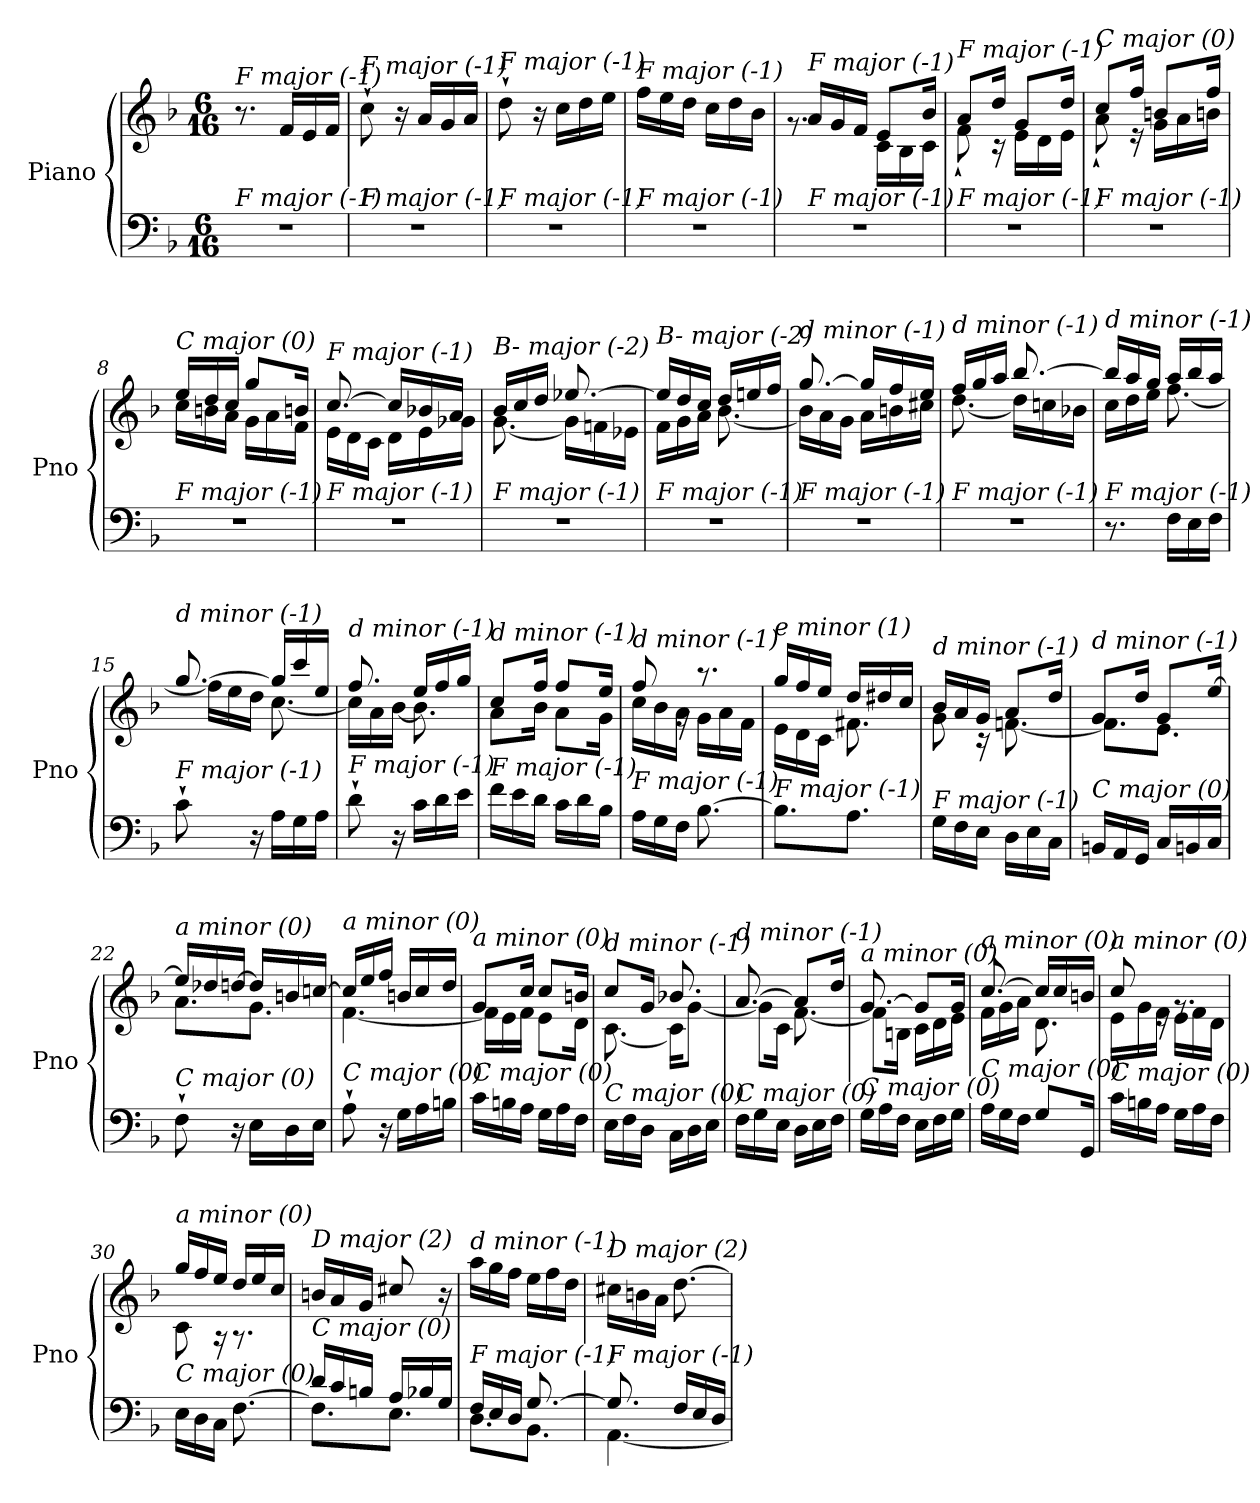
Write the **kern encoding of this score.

**kern	**kern
*part1	*part1
*staff2	*staff1
*I"Piano	*
*I'Pno	*
*clefF4	*clefG2
*k[b-]	*k[b-]
*M6/16	*M6/16
=1	=1
!	!LO:TX:i:t=F major (-1)
!LO:TX:i:t=F major (-1)	!
4.r	8.r
.	16f/LL
.	16e/
.	16f/JJ
=2	=2
!	!LO:TX:i:t=F major (-1)
!LO:TX:i:t=F major (-1)	!
4.r	8cc`\
.	16r
.	16a/LL
.	16g/
.	16a/JJ
=3	=3
!	!LO:TX:i:t=F major (-1)
!LO:TX:i:t=F major (-1)	!
4.r	8dd`\
.	16r
.	16cc\LL
.	16dd\
.	16ee\JJ
=4	=4
!	!LO:TX:i:t=F major (-1)
!LO:TX:i:t=F major (-1)	!
4.r	16ff\LL
.	16ee\
.	16dd\JJ
.	16cc\LL
.	16dd\
.	16b-\JJ
=5	=5
*	*^
!	!LO:TX:i:t=F major (-1)	!
!LO:TX:i:t=F major (-1)	!	!
4.r	16a/LL	8.rg
.	16g/	.
.	16f/JJ	.
.	8e/L	16c\LL
.	.	16B-\
.	16b-/Jk	16c\JJ
=6	=6	=6
!	!LO:TX:i:t=F major (-1)	!
!LO:TX:i:t=F major (-1)	!	!
4.r	8a/L	8f`\
.	16dd/Jk	16r
.	8g/L	16e\LL
.	.	16d\
.	16dd/Jk	16e\JJ
=7	=7	=7
!	!LO:TX:i:t=C major (0)	!
!LO:TX:i:t=F major (-1)	!	!
4.r	8cc/L	8a`\
.	16ff/Jk	16r
.	8bn/L	16g\LL
.	.	16a\
.	16ff/Jk	16bn\JJ
!!LO:LB:g=z	!!
=8	=8	=8
!	!LO:TX:i:t=C major (0)	!
!LO:TX:i:t=F major (-1)	!	!
4.r	16ee/LL	16cc\LL
.	16dd/	16bn\
.	16cc/JJ	16a\JJ
.	8gg/L	16g\LL
.	.	16a\
.	16bn/Jk	16f\JJ
=9	=9	=9
!	!LO:TX:i:t=F major (-1)	!
!LO:TX:i:t=F major (-1)	!	!
4.r	[8.cc/	16e\LL
.	.	16d\
.	.	16c\JJ
.	16cc/LL]	16d\LL
.	16b-X/	16e\
.	16a/JJ	16g-Xi\JJ
=10	=10	=10
!	!LO:TX:i:t=B- major (-2)	!
!LO:TX:i:t=F major (-1)	!	!
4.r	16b-/LL	[8.g\
.	16cc/	.
.	16dd/JJ	.
.	[8.ee-X/	16g\LL]
.	.	16fn\
.	.	16e-X\JJ
=11	=11	=11
!	!LO:TX:i:t=B- major (-2)	!
!LO:TX:i:t=F major (-1)	!	!
4.r	16ee-/LL]	16f\LL
.	16dd/	16g\
.	16cc/JJ	16a\JJ
.	16dd/LL	[8.b-\
.	16een/	.
.	16ff/JJ	.
=12	=12	=12
!	!LO:TX:i:t=d minor (-1)	!
!LO:TX:i:t=F major (-1)	!	!
4.r	[8.gg/	16b-\LL]
.	.	16a\
.	.	16g\JJ
.	16gg/LL]	16a\LL
.	16ff/	16bn\
.	16ee/JJ	16cc#X\JJ
=13	=13	=13
!	!LO:TX:i:t=d minor (-1)	!
!LO:TX:i:t=F major (-1)	!	!
4.r	16ff/LL	[8.dd\
.	16gg/	.
.	16aa/JJ	.
.	[8.bb-/	16dd\LL]
.	.	16ccn\
.	.	16b-X\JJ
!!LO:LB:g=z	!!
=14	=14	=14
!	!LO:TX:i:t=d minor (-1)	!
!LO:TX:i:t=F major (-1)	!	!
8.r	16bb-/LL]	16cc\LL
.	16aa/	16dd\
.	16gg/JJ	16ee\JJ
16F\LL	16aa/LL	[8.ff\
16E\	16bb-/	.
16F\JJ	16aa/JJ	.
=15	=15	=15
!	!LO:TX:i:t=d minor (-1)	!
!LO:TX:i:t=F major (-1)	!	!
8c`\	[8.gg/	16ff\LL]
.	.	16ee\
16r	.	16dd\JJ
16A\LL	16gg/LL]	[8.cc\
16G\	16ccc/	.
16A\JJ	16ee/JJ	.
=16	=16	=16
!	!LO:TX:i:t=d minor (-1)	!
!LO:TX:i:t=F major (-1)	!	!
8d`\	8.ff/	16cc\LL]
.	.	16a\
16r	.	[16b-\JJ
16c\LL	16ee/LL	8.b-\]
16d\	16ff/	.
16e\JJ	16gg/JJ	.
=17	=17	=17
!	!LO:TX:i:t=d minor (-1)	!
!LO:TX:i:t=F major (-1)	!	!
16f\LL	8cc/L	8a\L
16e\	.	.
16d\JJ	16ff/Jk	16b-\Jk
16c\LL	8ff/L	8a\L
16d\	.	.
16B-\JJ	16ee/Jk	16g\Jk
=18	=18	=18
!	!LO:TX:i:t=d minor (-1)	!
!LO:TX:i:t=F major (-1)	!	!
16A\LL	8ff/	16cc\LL
16G\	.	16b-\
16F\JJ	16rg	16a\JJ
[8.B-\	8.r	16g\LL
.	.	16a\
.	.	16f\JJ
=19	=19	=19
!	!LO:TX:i:t=e minor (1)	!
!LO:TX:i:t=F major (-1)	!	!
8.B-\L]	16gg/LL	16e\LL
.	16ff/	16d\
.	16ee/JJ	16c\JJ
8.A\J	16dd/LL	8.f#X\
.	16dd#Xi/	.
.	16cc/JJ	.
!!LO:LB:g=z	!!
=20	=20	=20
!	!LO:TX:i:t=d minor (-1)	!
!LO:TX:i:t=F major (-1)	!	!
16G\LL	16b-/LL	8g\
16F\	16a/	.
16E\JJ	16g/JJ	16r
16D\LL	8a/L	[8.fn\
16E\	.	.
16C\JJ	16dd/Jk	.
=21	=21	=21
!	!LO:TX:i:t=d minor (-1)	!
!LO:TX:i:t=C major (0)	!	!
16BBn/LL	8g/L	8.f\L]
16AA/	.	.
16GG/JJ	16dd/Jk	.
16C/LL	8g/L	8.e\J
16BBn/	.	.
16C/JJ	[16ee/Jk	.
=22	=22	=22
!	!LO:TX:i:t=a minor (0)	!
!LO:TX:i:t=C major (0)	!	!
8F`\	16ee/LL]	8.a\L
.	16dd-Xi/	.
16r	[16dd/JJ	.
16E\LL	16dd/LL]	8.g\J
16D\	16bn/	.
16E\JJ	[16ccn/JJ	.
=23	=23	=23
!	!LO:TX:i:t=a minor (0)	!
!LO:TX:i:t=C major (0)	!	!
8A`\	16cc/LL]	[4.f\
.	16ee/	.
16r	16ff/JJ	.
16G\LL	16bn/LL	.
16A\	16cc/	.
16Bn\JJ	16dd/JJ	.
=24	=24	=24
!	!LO:TX:i:t=a minor (0)	!
!LO:TX:i:t=C major (0)	!	!
16c\LL	8g/L	16f\LL]
16Bn\	.	16e\
16A\JJ	16cc/Jk	16f\JJ
16G\LL	8cc/L	8e\L
16A\	.	.
16F\JJ	16bn/Jk	16d\Jk
=25	=25	=25
!	!LO:TX:i:t=d minor (-1)	!
!LO:TX:i:t=C major (0)	!	!
16E\LL	8cc/L	[8.c\
16F\	.	.
16D\JJ	16g/Jk	.
16C\LL	8.b-X/	16c\KL]
16D\	.	[8g\J
16E\JJ	.	.
!!LO:LB:g=z	!!
=26	=26	=26
!	!LO:TX:i:t=d minor (-1)	!
!LO:TX:i:t=C major (0)	!	!
16F\LL	[8.a/	8g\L]
16G\	.	.
16E\JJ	.	16c\Jk
16D\LL	8a/L]	[8.f\
16E\	.	.
16F\JJ	16dd/Jk	.
=27	=27	=27
!	!LO:TX:i:t=a minor (0)	!
!LO:TX:i:t=C major (0)	!	!
16G\LL	[8.g/	8f\L]
16A\	.	.
16F\JJ	.	16Bn\Jk
16E\LL	8g/L]	16c\LL
16F\	.	16d\
16G\JJ	16g/Jk	16e\JJ
=28	=28	=28
!	!LO:TX:i:t=a minor (0)	!
!LO:TX:i:t=C major (0)	!	!
16A\LL	[8.cc/	16f\LL
16G\	.	16g\
16F\JJ	.	16a\JJ
8G\L	16cc/LL]	8.d\
.	16cc/	.
16GG/Jk	16bn/JJ	.
=29	=29	=29
!	!LO:TX:i:t=a minor (0)	!
!LO:TX:i:t=C major (0)	!	!
16c\LL	8cc/	16e\LL
16Bn\	.	16g\
16A\JJ	16re	16f\JJ
16G\LL	8.rg	16e\LL
16A\	.	16f\
16F\JJ	.	16d\JJ
=30	=30	=30
!	!LO:TX:i:t=a minor (0)	!
!LO:TX:i:t=C major (0)	!	!
16E\LL	16gg/LL	8c\
16D\	16ff/	.
16C\JJ	16ee/JJ	16r
[8.F\	16dd/LL	8.r
.	16ee/	.
.	16cc/JJ	.
*	*v	*v
=31	=31
*^	*
!	!	!LO:TX:i:t=D major (2)
!LO:TX:i:t=C major (0)	!	!
16d/LL	8.F\L]	16bn/LL
16c/	.	16a/
16Bn/JJ	.	16g/JJ
16A/LL	8.E\J	8cc#X/
16B-X/	.	.
16G/JJ	.	16r
!!LO:PB:g=z
=32	=32	=32
!	!	!LO:TX:i:t=d minor (-1)
!LO:TX:i:t=F major (-1)	!	!
16F/LL	8.D\L	16aa\LL
16E/	.	16gg\
16D/JJ	.	16ff\JJ
[8.G/	8.BB-\J	16ee\LL
.	.	16ff\
.	.	16dd\JJ
=33	=33	=33
!	!	!LO:TX:i:t=D major (2)
!LO:TX:i:t=F major (-1)	!	!
8.G/]	[4.AA\	16cc#X\LL
.	.	16bn\
.	.	16a\JJ
16F/LL	.	[8.dd\
16E/	.	.
16D/JJ	.	.
*v	*v	*
=	=
*-	*-
